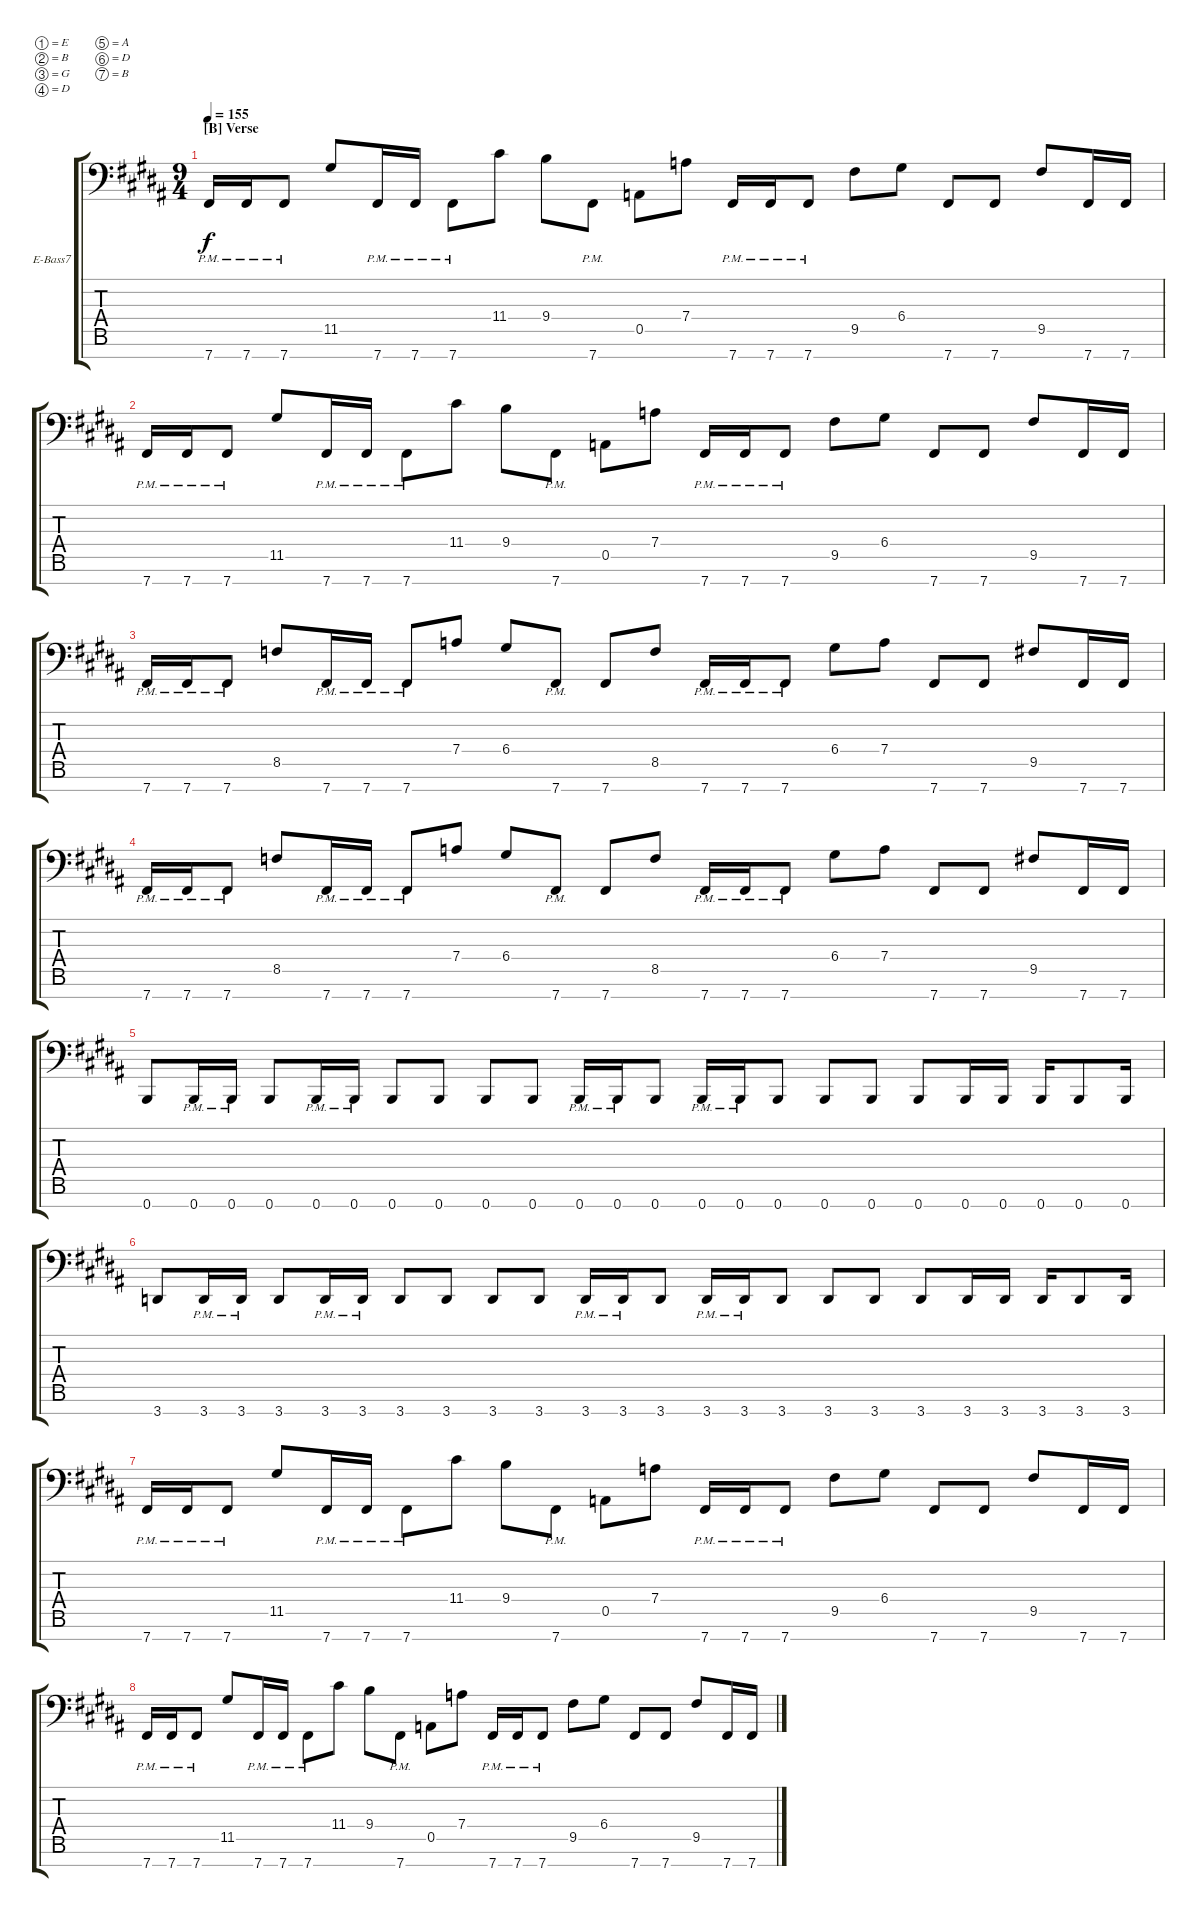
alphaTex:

\bracketExtendMode groupsimilarinstruments
\firstSystemTrackNameOrientation horizontal
\otherSystemsTrackNameOrientation horizontal
\track ("Chebon Littlefield" "E-Bass7") {instrument electricbassfinger}
\staff {score tabs}
\tuning (E3 B2 G2 D2 A1 D1 B0)
\ts (9 4)
\section ("B" "Verse")
\tempo 155
\clef f4
\ks b
7.7{pm}.16{dy f} 7.7{pm}.16 7.7{pm}.8 11.5.8 7.7{pm}.16 7.7{pm}.16 7.7{pm}.8 11.4.8 9.4.8 7.7{pm}.8 0.5.8 7.4.8 7.7{pm}.16 7.7{pm}.16 7.7{pm}.8 9.5.8 6.4.8 7.7.8 7.7.8 9.5.8 7.7.16 7.7.16 |
7.7{pm}.16 7.7{pm}.16 7.7{pm}.8 11.5.8 7.7{pm}.16 7.7{pm}.16 7.7{pm}.8 11.4.8 9.4.8 7.7{pm}.8 0.5.8 7.4.8 7.7{pm}.16 7.7{pm}.16 7.7{pm}.8 9.5.8 6.4.8 7.7.8 7.7.8 9.5.8 7.7.16 7.7.16 |
7.7{pm}.16 7.7{pm}.16 7.7{pm}.8 8.5.8 7.7{pm}.16 7.7{pm}.16 7.7{pm}.8 7.4.8 6.4.8 7.7{pm}.8 7.7.8 8.5.8 7.7{pm}.16 7.7{pm}.16 7.7{pm}.8 6.4.8 7.4.8 7.7.8 7.7.8 9.5.8 7.7.16 7.7.16 |
7.7{pm}.16 7.7{pm}.16 7.7{pm}.8 8.5.8 7.7{pm}.16 7.7{pm}.16 7.7{pm}.8 7.4.8 6.4.8 7.7{pm}.8 7.7.8 8.5.8 7.7{pm}.16 7.7{pm}.16 7.7{pm}.8 6.4.8 7.4.8 7.7.8 7.7.8 9.5.8 7.7.16 7.7.16 |
0.7.8 0.7{pm}.16 0.7{pm}.16 0.7.8 0.7{pm}.16 0.7{pm}.16 0.7.8 0.7.8 0.7.8 0.7.8 0.7{pm}.16 0.7{pm}.16 0.7.8 0.7{pm}.16 0.7{pm}.16 0.7.8 0.7.8 0.7.8 0.7.8 0.7.16 0.7.16 0.7.16 0.7.8 0.7.16 |
3.7.8 3.7{pm}.16 3.7{pm}.16 3.7.8 3.7{pm}.16 3.7{pm}.16 3.7.8 3.7.8 3.7.8 3.7.8 3.7{pm}.16 3.7{pm}.16 3.7.8 3.7{pm}.16 3.7{pm}.16 3.7.8 3.7.8 3.7.8 3.7.8 3.7.16 3.7.16 3.7.16 3.7.8 3.7.16 |
7.7{pm}.16 7.7{pm}.16 7.7{pm}.8 11.5.8 7.7{pm}.16 7.7{pm}.16 7.7{pm}.8 11.4.8 9.4.8 7.7{pm}.8 0.5.8 7.4.8 7.7{pm}.16 7.7{pm}.16 7.7{pm}.8 9.5.8 6.4.8 7.7.8 7.7.8 9.5.8 7.7.16 7.7.16 |
7.7{pm}.16 7.7{pm}.16 7.7{pm}.8 11.5.8 7.7{pm}.16 7.7{pm}.16 7.7{pm}.8 11.4.8 9.4.8 7.7{pm}.8 0.5.8 7.4.8 7.7{pm}.16 7.7{pm}.16 7.7{pm}.8 9.5.8 6.4.8 7.7.8 7.7.8 9.5.8 7.7.16 7.7.16
